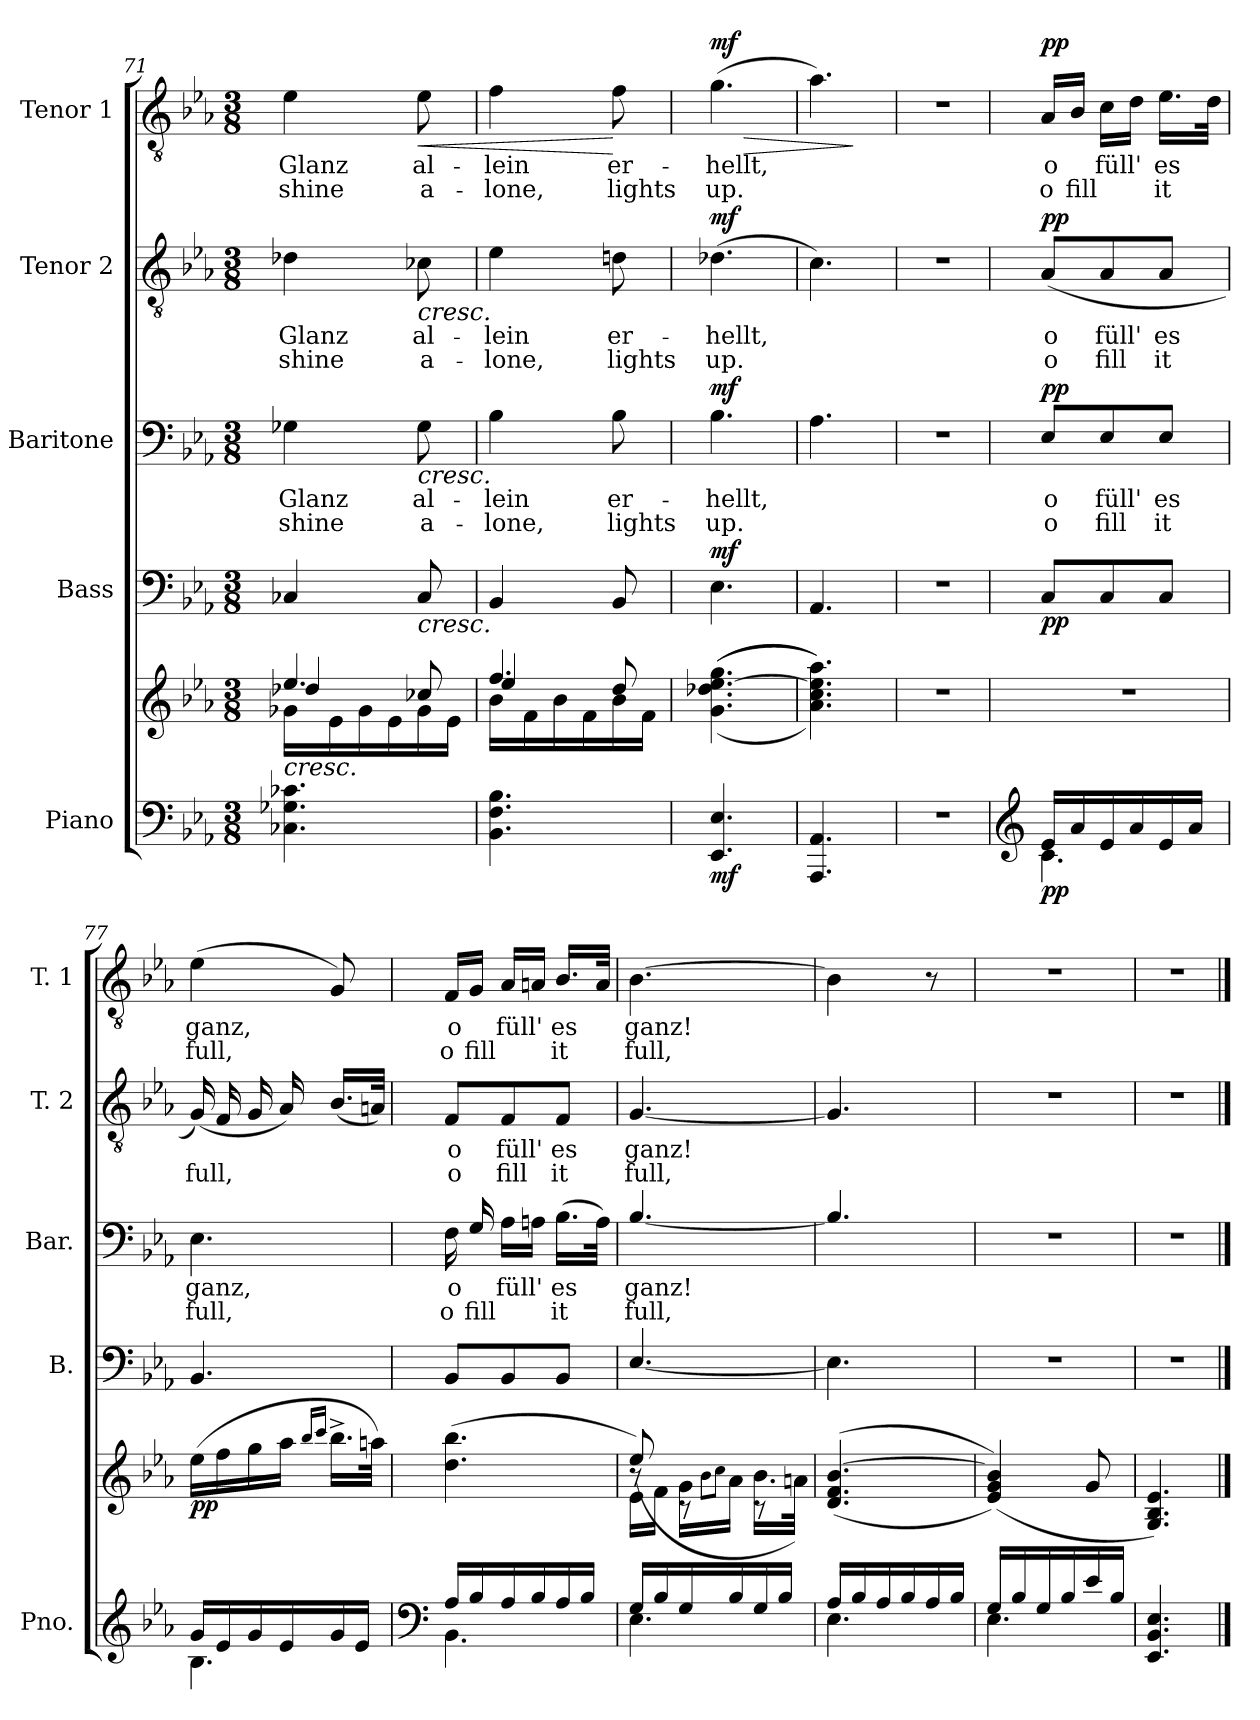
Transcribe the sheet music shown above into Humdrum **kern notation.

**kern	**kern	**dynam	**kern	**dynam	**kern	**text	**text	**dynam	**kern	**text	**text	**dynam	**kern	**text	**text	**dynam
*part5	*part5	*part5	*part4	*part4	*part3	*part3	*part3	*part3	*part2	*part2	*part2	*part2	*part1	*part1	*part1	*part1
*staff6	*staff5	*staff5/6	*staff4	*staff4	*staff3	*staff3	*staff3	*staff3	*staff2	*staff2	*staff2	*staff2	*staff1	*staff1	*staff1	*staff1
*I"Piano	*	*	*I"Bass	*	*I"Baritone	*	*	*	*I"Tenor 2	*	*	*	*I"Tenor 1	*	*	*
*I'Pno.	*	*	*I'B.	*	*I'Bar.	*	*	*	*I'T. 2	*	*	*	*I'T. 1	*	*	*
*clefF4	*clefG2	*	*clefF4	*	*clefF4	*	*	*	*clefGv2	*	*	*	*clefGv2	*	*	*
*k[b-e-a-]	*k[b-e-a-]	*	*k[b-e-a-]	*	*k[b-e-a-]	*	*	*	*k[b-e-a-]	*	*	*	*k[b-e-a-]	*	*	*
*M3/8	*M3/8	*	*M3/8	*	*M3/8	*	*	*	*M3/8	*	*	*	*M3/8	*	*	*
=71	=71	=71	=71	=71	=71	=71	=71	=71	=71	=71	=71	=71	=71	=71	=71	=71
!	!	!LO:HP:b	!	!	!	!LO:LY:b	!LO:LY:b	!	!	!LO:LY:b	!LO:LY:b	!	!	!LO:LY:b	!LO:LY:b	!
*	*^	*	*	*	*	*	*	*	*	*	*	*	*	*	*	*
*	*	*^	*	*	*	*	*	*	*	*	*	*	*	*	*	*	*
4.C-X\ 4.G-X\ 4.c-X\	4.ee-/	16g-X\LL	4dd-X/	<	4C-X/	.	4G-X\	Glanz	shine	.	4d-X\	Glanz	shine	.	4e-\	Glanz	shine	.
.	.	16e-\	.	.	.	.	.	.	.	.	.	.	.	.	.	.	.	.
.	.	16g-\	.	.	.	.	.	.	.	.	.	.	.	.	.	.	.	.
.	.	16e-\	.	.	.	.	.	.	.	.	.	.	.	.	.	.	.	.
!	!	!	!	!	!	!LO:HP:b	!	!LO:LY:b	!LO:LY:b	!LO:HP:b	!	!LO:LY:b	!LO:LY:b	!LO:HP:b	!	!LO:LY:b	!LO:LY:b	!LO:HP:b
.	.	16g-\	8cc-X/	.	8C-/	<	8G-\	al-	a-	<	8c-X\	al-	a-	<	8e-\	al-	a-	<
.	.	16e-\JJ	.	.	.	.	.	.	.	.	.	.	.	.	.	.	.	.
=72	=72	=72	=72	=72	=72	=72	=72	=72	=72	=72	=72	=72	=72	=72	=72	=72	=72	=72
!	!	!	!	!	!	!	!	!LO:LY:b	!LO:LY:b	!	!	!LO:LY:b	!LO:LY:b	!	!	!LO:LY:b	!LO:LY:b	!
4.BB-\ 4.F\ 4.B-\	4.ff/	16b-\LL	4ee-/	.	4BB-/	.	4B-\	-lein	-lone,	.	4e-\	-lein	-lone,	.	4f\	-lein	-lone,	.
.	.	16f\	.	.	.	.	.	.	.	.	.	.	.	.	.	.	.	.
.	.	16b-\	.	.	.	.	.	.	.	.	.	.	.	.	.	.	.	.
.	.	16f\	.	.	.	.	.	.	.	.	.	.	.	.	.	.	.	.
!	!	!	!	!	!	!	!	!LO:LY:b	!LO:LY:b	!	!	!LO:LY:b	!LO:LY:b	!	!	!LO:LY:b	!LO:LY:b	!
.	.	16b-\	8dd/	.	8BB-/	.	8B-\	er-	lights	.	8dn\	er-	lights	.	8f\	er-	lights	[
.	.	16f\JJ	.	.	.	.	.	.	.	.	.	.	.	.	.	.	.	.
*	*	*v	*v	*	*	*	*	*	*	*	*	*	*	*	*	*	*	*
=73	=73	=73	=73	=73	=73	=73	=73	=73	=73	=73	=73	=73	=73	=73	=73	=73	=73
!	!	!	!LO:DY:b=2	!	!LO:DY:a	!	!LO:LY:b	!LO:LY:b	!LO:DY:a	!	!LO:LY:b	!LO:LY:b	!LO:DY:a	!	!LO:LY:b	!LO:LY:b	!LO:HP:b
!	!	!	!	!	!	!	!	!	!	!	!	!	!	!	!	!	!LO:DY:n=1:a
*	*v	*v	*	*	*	*	*	*	*	*	*	*	*	*	*	*	*
4.EE-/ 4.E-/	(((4.g\ 4.dd-X\ [>4.ee-\ 4.gg\	mf	4.E-\	mf	4.B-\	-hellt,	up.	mf	(4.d-X\	-hellt,	up.	mf	(4.g\	-hellt,	up.	> mf
!!LO:LB:g=z
=74	=74	=74	=74	=74	=74	=74	=74	=74	=74	=74	=74	=74	=74	=74	=74	=74
4.AAA-/ 4.AA-/	4.a-\ 4.cc\ 4.ee-\] 4.aa-\)))	.	4.AA-/	.	4.A-\	.	.	.	4.c\)	.	.	.	4.a-\)	.	.	.
.	.	[	.	[	.	.	.	[	.	.	.	[	.	.	.	]
=75	=75	=75	=75	=75	=75	=75	=75	=75	=75	=75	=75	=75	=75	=75	=75	=75
4.r	4.r	.	4.r	.	4.r	.	.	.	4.r	.	.	.	4.r	.	.	.
=76	=76	=76	=76	=76	=76	=76	=76	=76	=76	=76	=76	=76	=76	=76	=76	=76
*clefG2	*	*	*	*	*	*	*	*	*	*	*	*	*	*	*	*
*^	*	*	*	*	*	*	*	*	*	*	*	*	*	*	*	*
!	!	!	!LO:DY:b=2	!	!LO:DY:b	!	!LO:LY:b	!LO:LY:b	!LO:DY:a	!	!LO:LY:b	!LO:LY:b	!LO:DY:a	!	!LO:LY:b	!LO:LY:b	!LO:DY:a
16e-/LL	4.c\	4.r	pp	8C/L	pp	8E-/L	o	o	pp	(8A-/L	o	o	pp	16A-/LL	o	o	pp
!	!	!	!	!	!	!	!	!	!	!	!	!	!	!	!	!LO:LY:b	!
16a-/	.	.	.	.	.	.	.	.	.	.	.	.	.	16B-/JJ	.	fill	.
!	!	!	!	!	!	!	!LO:LY:b	!LO:LY:b	!	!	!LO:LY:b	!LO:LY:b	!	!	!LO:LY:b	!	!
16e-/	.	.	.	8C/	.	8E-/	füll'	fill	.	8A-/	füll'	fill	.	16c\LL	füll'	.	.
16a-/	.	.	.	.	.	.	.	.	.	.	.	.	.	16d\JJ	.	.	.
!	!	!	!	!	!	!	!LO:LY:b	!LO:LY:b	!	!	!LO:LY:b	!LO:LY:b	!	!	!LO:LY:b	!LO:LY:b	!
16e-/	.	.	.	8C/J	.	8E-/J	es	it	.	8A-/J	es	it	.	16.e-\LL	es	it	.
16a-/JJ	.	.	.	.	.	.	.	.	.	.	.	.	.	.	.	.	.
.	.	.	.	.	.	.	.	.	.	.	.	.	.	32d\JJk	.	.	.
=77	=77	=77	=77	=77	=77	=77	=77	=77	=77	=77	=77	=77	=77	=77	=77	=77	=77
!	!	!	!LO:DY:b	!	!	!	!LO:LY:b	!LO:LY:b	!	!	!	!LO:LY:b	!	!	!LO:LY:b	!LO:LY:b	!
16g/LL	4.B-\	(16ee-\LL	pp	4.BB-/	.	4.E-\	ganz,	full,	.	(16G/)	.	full,	.	(4e-\	ganz,	full,	.
16e-/	.	16ff\	.	.	.	.	.	.	.	16F/	.	.	.	.	.	.	.
16g/	.	16gg\	.	.	.	.	.	.	.	16G/	.	.	.	.	.	.	.
16e-/	.	16aa-\JJ	.	.	.	.	.	.	.	16A-/)	.	.	.	.	.	.	.
.	.	16qbb-/LL	.	.	.	.	.	.	.	.	.	.	.	.	.	.	.
.	.	16qccc/JJ	.	.	.	.	.	.	.	.	.	.	.	.	.	.	.
16g/	.	16.bb-^\LL	.	.	.	.	.	.	.	(16.B-/LL	.	.	.	8G/)	.	.	.
16e-/JJ	.	.	.	.	.	.	.	.	.	.	.	.	.	.	.	.	.
.	.	32aan\JJk)	.	.	.	.	.	.	.	32An/JJk)	.	.	.	.	.	.	.
=78	=78	=78	=78	=78	=78	=78	=78	=78	=78	=78	=78	=78	=78	=78	=78	=78	=78
*clefF4	*	*	*	*	*	*	*	*	*	*	*	*	*	*	*	*	*
!	!	!	!	!	!	!	!LO:LY:b	!LO:LY:b	!	!	!LO:LY:b	!LO:LY:b	!	!	!LO:LY:b	!LO:LY:b	!
16A-/LL	4.BB-\	(4.dd\ 4.bb-\	.	8BB-/L	.	16F\	o	o	.	8F/L	o	o	.	16F/LL	o	o	.
!	!	!	!	!	!	!	!	!LO:LY:b	!	!	!	!	!	!	!	!LO:LY:b	!
16B-/	.	.	.	.	.	16G/	.	fill	.	.	.	.	.	16G/JJ	.	fill	.
!	!	!	!	!	!	!	!LO:LY:b	!	!	!	!LO:LY:b	!LO:LY:b	!	!	!LO:LY:b	!	!
16A-/	.	.	.	8BB-/	.	16A-\LL	füll'	.	.	8F/	füll'	fill	.	16A-/LL	füll'	.	.
16B-/	.	.	.	.	.	16An\JJ	.	.	.	.	.	.	.	16An/JJ	.	.	.
!	!	!	!	!	!	!	!LO:LY:b	!LO:LY:b	!	!	!LO:LY:b	!LO:LY:b	!	!	!LO:LY:b	!LO:LY:b	!
16A-/	.	.	.	8BB-/J	.	(16.B-\LL	es	it	.	8F/J	es	it	.	16.B-/LL	es	it	.
16B-/JJ	.	.	.	.	.	.	.	.	.	.	.	.	.	.	.	.	.
.	.	.	.	.	.	32A\JJk)	.	.	.	.	.	.	.	32A/JJk	.	.	.
=79	=79	=79	=79	=79	=79	=79	=79	=79	=79	=79	=79	=79	=79	=79	=79	=79	=79
*	*	*^	*	*	*	*	*	*	*	*	*	*	*	*	*	*	*
*	*	*	*^	*	*	*	*	*	*	*	*	*	*	*	*	*	*	*
!	!	!	!	!	!	!	!	!	!LO:LY:b	!LO:LY:b	!	!	!LO:LY:b	!LO:LY:b	!	!	!LO:LY:b	!LO:LY:b	!
16G/LL	4.E-\	8ee-/)	(8r	16e-\LL	.	[<4.E-/	.	[<4.B-/	ganz!	full,	.	[<4.G/	ganz!	full,	.	[>4.B-\	ganz!	full,	.
16B-/	.	.	.	16f\JJ	.	.	.	.	.	.	.	.	.	.	.	.	.	.	.
16G/	.	4ryy	16g\LL	8r	.	.	.	.	.	.	.	.	.	.	.	.	.	.	.
.	.	.	8qb-\L	.	.	.	.	.	.	.	.	.	.	.	.	.	.	.	.
.	.	.	8qcc\J	.	.	.	.	.	.	.	.	.	.	.	.	.	.	.	.
16B-/	.	.	16a-\JJ	.	.	.	.	.	.	.	.	.	.	.	.	.	.	.	.
16G/	.	.	16.b-\LL	8r	.	.	.	.	.	.	.	.	.	.	.	.	.	.	.
16B-/JJ	.	.	.	.	.	.	.	.	.	.	.	.	.	.	.	.	.	.	.
.	.	.	32an\JJk)	.	.	.	.	.	.	.	.	.	.	.	.	.	.	.	.
*	*	*v	*v	*v	*	*	*	*	*	*	*	*	*	*	*	*	*	*	*
=80	=80	=80	=80	=80	=80	=80	=80	=80	=80	=80	=80	=80	=80	=80	=80	=80	=80
16A-/LL	4.E-\	((4.d/ 4.f/ [>4.b-/	.	4.E-\]	.	4.B-/]	.	.	.	4.G/]	.	.	.	4B-\]	.	.	.
16B-/	.	.	.	.	.	.	.	.	.	.	.	.	.	.	.	.	.
16A-/	.	.	.	.	.	.	.	.	.	.	.	.	.	.	.	.	.
16B-/	.	.	.	.	.	.	.	.	.	.	.	.	.	.	.	.	.
16A-/	.	.	.	.	.	.	.	.	.	.	.	.	.	8r	.	.	.
16B-/JJ	.	.	.	.	.	.	.	.	.	.	.	.	.	.	.	.	.
!!LO:PB:g=z
=81	=81	=81	=81	=81	=81	=81	=81	=81	=81	=81	=81	=81	=81	=81	=81	=81	=81
16G/LL	4.E-\	(4e-/ 4g/ 4b-/]))	.	4.r	.	4.r	.	.	.	4.r	.	.	.	4.r	.	.	.
16B-/	.	.	.	.	.	.	.	.	.	.	.	.	.	.	.	.	.
16G/	.	.	.	.	.	.	.	.	.	.	.	.	.	.	.	.	.
16B-/	.	.	.	.	.	.	.	.	.	.	.	.	.	.	.	.	.
16e-/	.	8g/	.	.	.	.	.	.	.	.	.	.	.	.	.	.	.
16B-/JJ	.	.	.	.	.	.	.	.	.	.	.	.	.	.	.	.	.
*v	*v	*	*	*	*	*	*	*	*	*	*	*	*	*	*	*	*
=82	=82	=82	=82	=82	=82	=82	=82	=82	=82	=82	=82	=82	=82	=82	=82	=82
4.EE-/ 4.BB-/ 4.E-/	4.G/ 4.B-/ 4.e-/)	.	4.r	.	4.r	.	.	.	4.r	.	.	.	4.r	.	.	.
==	==	==	==	==	==	==	==	==	==	==	==	==	==	==	==	==
*-	*-	*-	*-	*-	*-	*-	*-	*-	*-	*-	*-	*-	*-	*-	*-	*-
